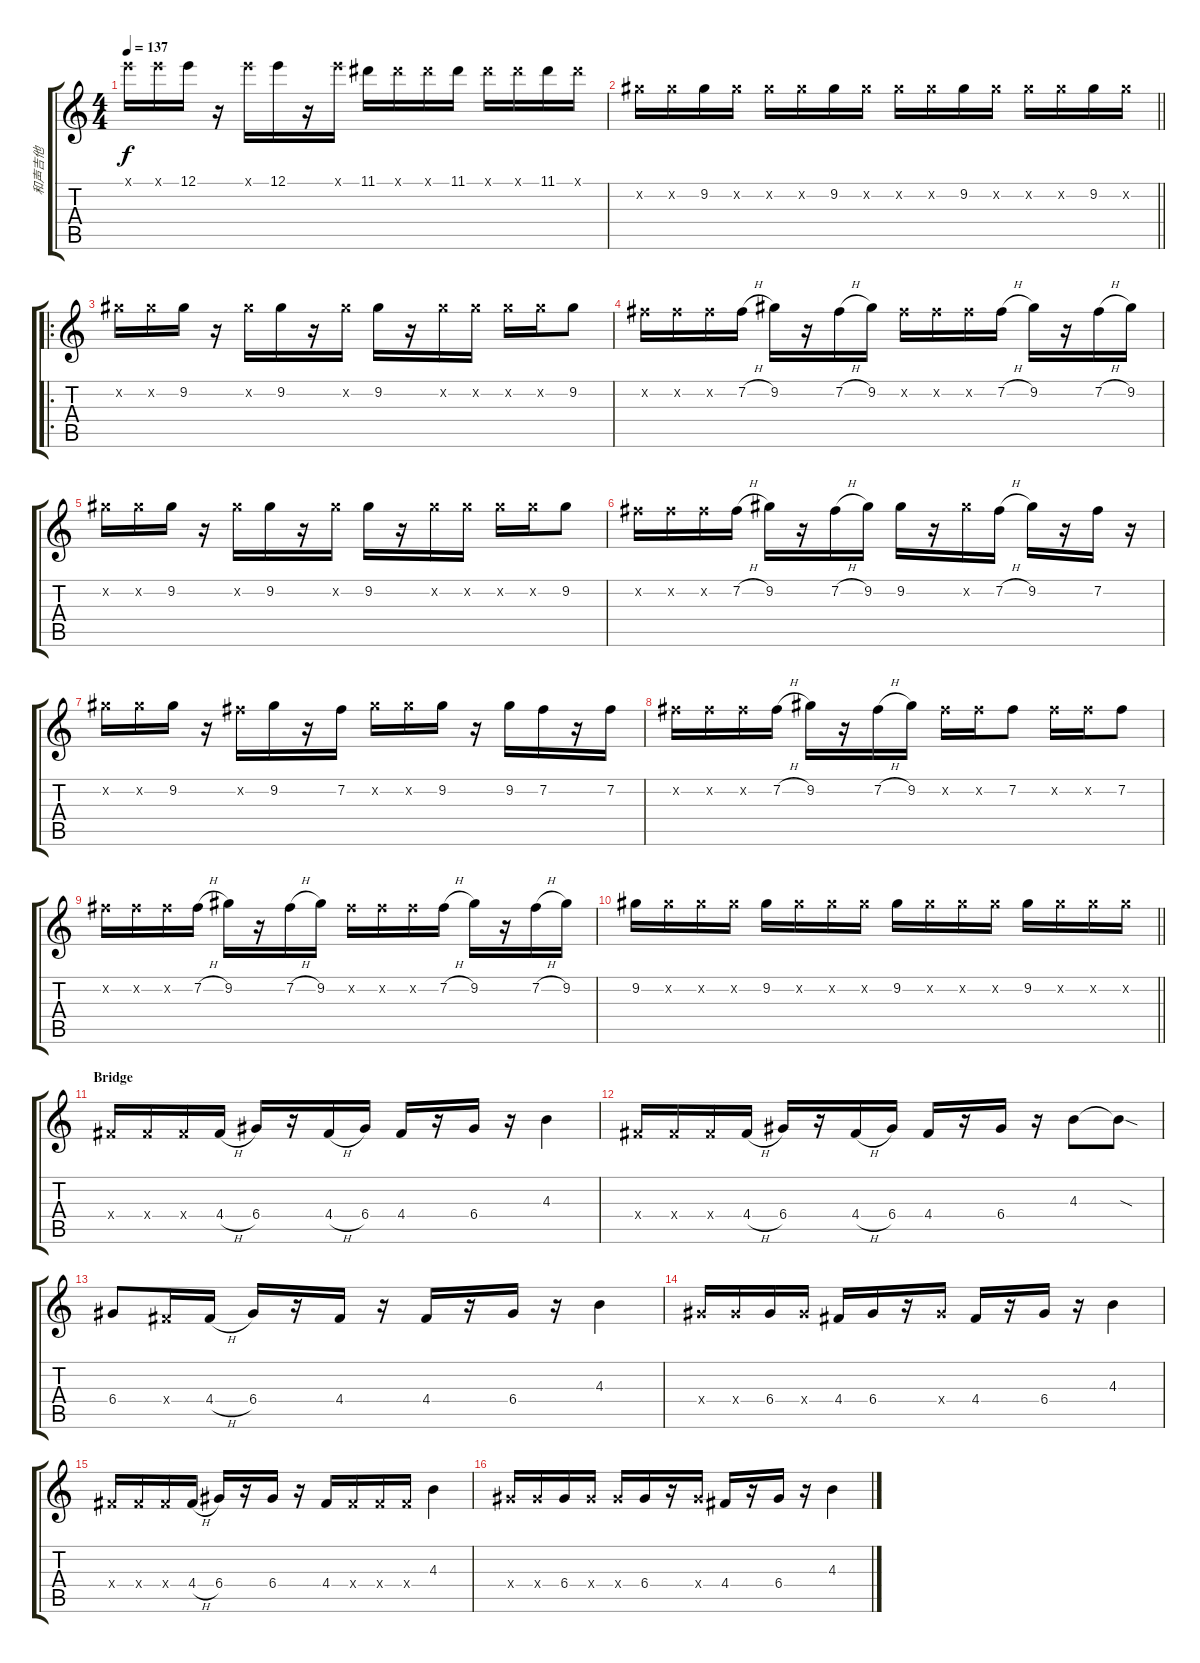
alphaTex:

\track ("和声吉他" "和声吉他") {instrument electricguitarclean}
\staff {score tabs}
\tuning (E4 B3 G3 D3 A2 E2) {hide}
\ts (4 4)
\tempo 137
\clef g2
\ks c
12.1{x}.16{dy f} 12.1{x}.16 12.1.16 r.16 12.1{x}.16 12.1.16 r.16 12.1{x}.16 11.1.16 11.1{x}.16 11.1{x}.16 11.1.16 11.1{x}.16 11.1{x}.16 11.1.16 11.1{x}.16 |
\barLineRight lightlight
9.2{x}.16 9.2{x}.16 9.2.16 9.2{x}.16 9.2{x}.16 9.2{x}.16 9.2.16 9.2{x}.16 9.2{x}.16 9.2{x}.16 9.2.16 9.2{x}.16 9.2{x}.16 9.2{x}.16 9.2.16 9.2{x}.16 |
\ro
9.2{x}.16 9.2{x}.16 9.2.16 r.16 9.2{x}.16 9.2.16 r.16 9.2{x}.16 9.2.16 r.16 9.2{x}.16 9.2{x}.16 9.2{x}.16 9.2{x}.16 9.2.8 |
7.2{x}.16 7.2{x}.16 7.2{x}.16 7.2{h}.16 9.2.16 r.16 7.2{h}.16 9.2.16 7.2{x}.16 7.2{x}.16 7.2{x}.16 7.2{h}.16 9.2.16 r.16 7.2{h}.16 9.2.16 |
9.2{x}.16 9.2{x}.16 9.2.16 r.16 9.2{x}.16 9.2.16 r.16 9.2{x}.16 9.2.16 r.16 9.2{x}.16 9.2{x}.16 9.2{x}.16 9.2{x}.16 9.2.8 |
7.2{x}.16 7.2{x}.16 7.2{x}.16 7.2{h}.16 9.2.16 r.16 7.2{h}.16 9.2.16 9.2.16 r.16 9.2{x}.16 7.2{h}.16 9.2.16 r.16 7.2.16 r.16 |
9.2{x}.16 9.2{x}.16 9.2.16 r.16 7.2{x}.16 9.2.16 r.16 7.2.16 9.2{x}.16 9.2{x}.16 9.2.16 r.16 9.2.16 7.2.16 r.16 7.2.16 |
7.2{x}.16 7.2{x}.16 7.2{x}.16 7.2{h}.16 9.2.16 r.16 7.2{h}.16 9.2.16 7.2{x}.16 7.2{x}.16 7.2.8 7.2{x}.16 7.2{x}.16 7.2.8 |
7.2{x}.16 7.2{x}.16 7.2{x}.16 7.2{h}.16 9.2.16 r.16 7.2{h}.16 9.2.16 7.2{x}.16 7.2{x}.16 7.2{x}.16 7.2{h}.16 9.2.16 r.16 7.2{h}.16 9.2.16 |
\barLineRight lightlight
9.2.16 9.2{x}.16 9.2{x}.16 9.2{x}.16 9.2.16 9.2{x}.16 9.2{x}.16 9.2{x}.16 9.2.16 9.2{x}.16 9.2{x}.16 9.2{x}.16 9.2.16 9.2{x}.16 9.2{x}.16 9.2{x}.16 |
\section ("" "Bridge")
4.4{x}.16 4.4{x}.16 4.4{x}.16 4.4{h}.16 6.4.16 r.16 4.4{h}.16 6.4.16 4.4.16 r.16 6.4.16 r.16 4.3.4 |
4.4{x}.16 4.4{x}.16 4.4{x}.16 4.4{h}.16 6.4.16 r.16 4.4{h}.16 6.4.16 4.4.16 r.16 6.4.16 r.16 4.3.8 4.3{sod t}.8 |
6.4.8 4.4{x}.16 4.4{h}.16 6.4.16 r.16 4.4.16 r.16 4.4.16 r.16 6.4.16 r.16 4.3.4 |
6.4{x}.16 6.4{x}.16 6.4.16 6.4{x}.16 4.4.16 6.4.16 r.16 6.4{x}.16 4.4.16 r.16 6.4.16 r.16 4.3.4 |
4.4{x}.16 4.4{x}.16 4.4{x}.16 4.4{h}.16 6.4.16 r.16 6.4.16 r.16 4.4.16 4.4{x}.16 4.4{x}.16 4.4{x}.16 4.3.4 |
6.4{x}.16 6.4{x}.16 6.4.16 6.4{x}.16 6.4{x}.16 6.4.16 r.16 6.4{x}.16 4.4.16 r.16 6.4.16 r.16 4.3.4
